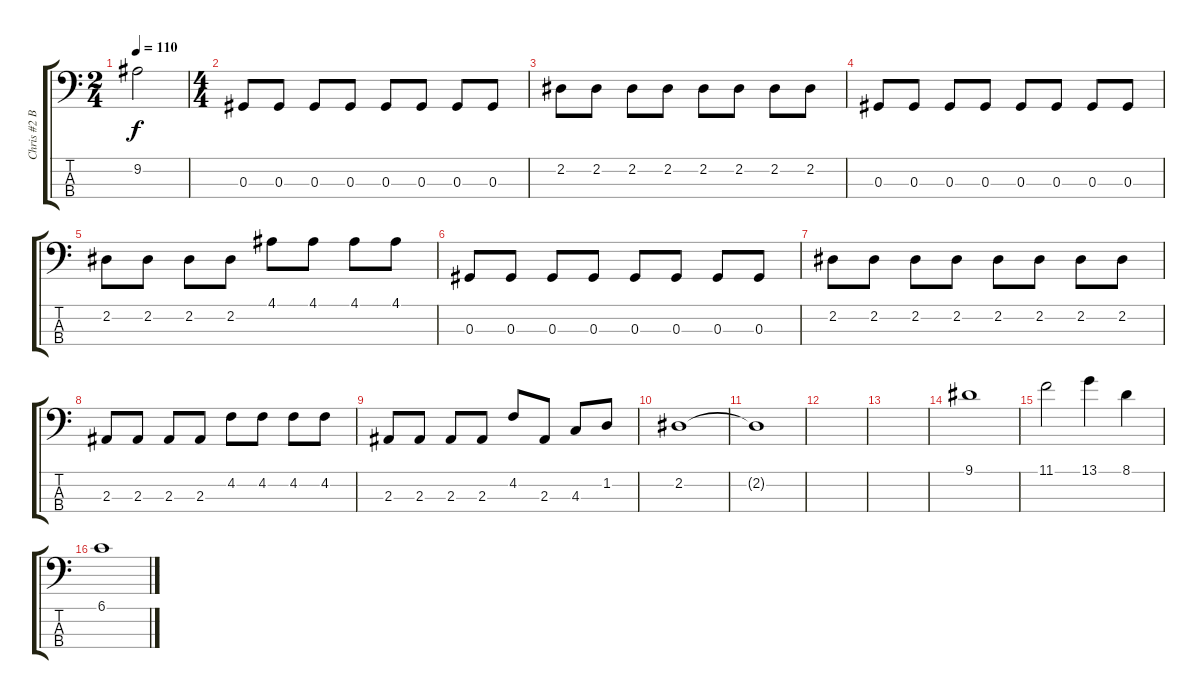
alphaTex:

\track ("Chris #2 Bass" "Chris #2 B") {instrument electricbasspick}
\staff {score tabs}
\tuning (Gb2 Db2 Ab1 Eb1) {hide}
\ts (2 4)
\tempo 110
\clef f4
\ks c
9.2.2{dy f} |
\ts (4 4)
0.3.8 0.3.8 0.3.8 0.3.8 0.3.8 0.3.8 0.3.8 0.3.8 |
2.2.8 2.2.8 2.2.8 2.2.8 2.2.8 2.2.8 2.2.8 2.2.8 |
0.3.8 0.3.8 0.3.8 0.3.8 0.3.8 0.3.8 0.3.8 0.3.8 |
2.2.8 2.2.8 2.2.8 2.2.8 4.1.8 4.1.8 4.1.8 4.1.8 |
0.3.8 0.3.8 0.3.8 0.3.8 0.3.8 0.3.8 0.3.8 0.3.8 |
2.2.8 2.2.8 2.2.8 2.2.8 2.2.8 2.2.8 2.2.8 2.2.8 |
2.3.8 2.3.8 2.3.8 2.3.8 4.2.8 4.2.8 4.2.8 4.2.8 |
2.3.8 2.3.8 2.3.8 2.3.8 4.2.8 2.3.8 4.3.8 1.2.8 |
2.2.1 |
2.2{t}.1 |
|
|
9.1.1 |
11.1.2 13.1.4 8.1.4 |
6.1.1
